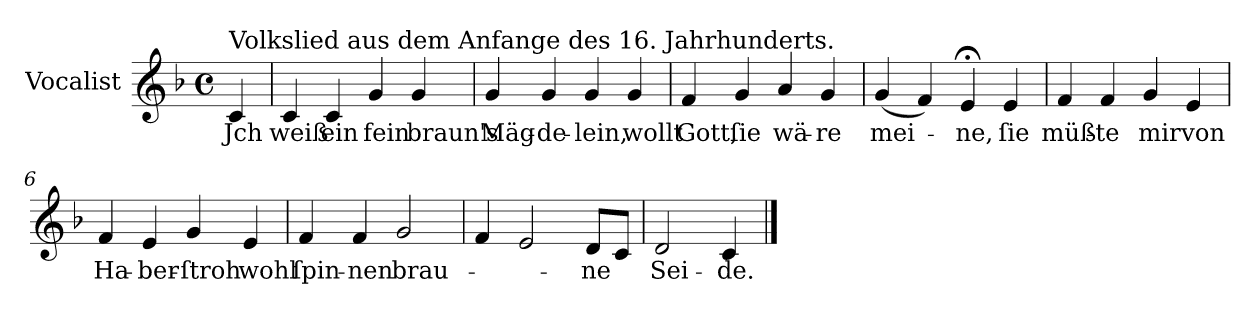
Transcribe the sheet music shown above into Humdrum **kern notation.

**kern	**text
*part1	*part1
*staff1	*staff1
*I"Vocalist	*
*k[b-]	*
*M4/4	*
*met(c)	*
=	=
!LO:TX:a:t=Volkslied aus dem Anfange des 16. Jahrhunderts.	!
4c	Jch
=1	=1
4c	weiß
4c	ein
4g	fein
4g	braun's
=2	=2
4g	Mäg-
4g	-de-
4g	-lein,
4g	wollt
=3	=3
4f	Gott,
4g	ſie
4a	wä-
4g	-re
=4	=4
(4g	mei-
4f)	.
4e;<	-ne,
4e	ſie
=5	=5
4f	müß-
4f	-te
4g	mir
4e	von
=6	=6
4f	Ha-
4e	-ber-
4g	-ſtroh
4e	wohl
=7	=7
4f	ſpin-
4f	-nen
2g	brau-
=8	=8
4f	.
2e	.
8dL	-ne
8cJ	.
=9	=9
2d	Sei-
4c	-de.
==	==
*-	*-
